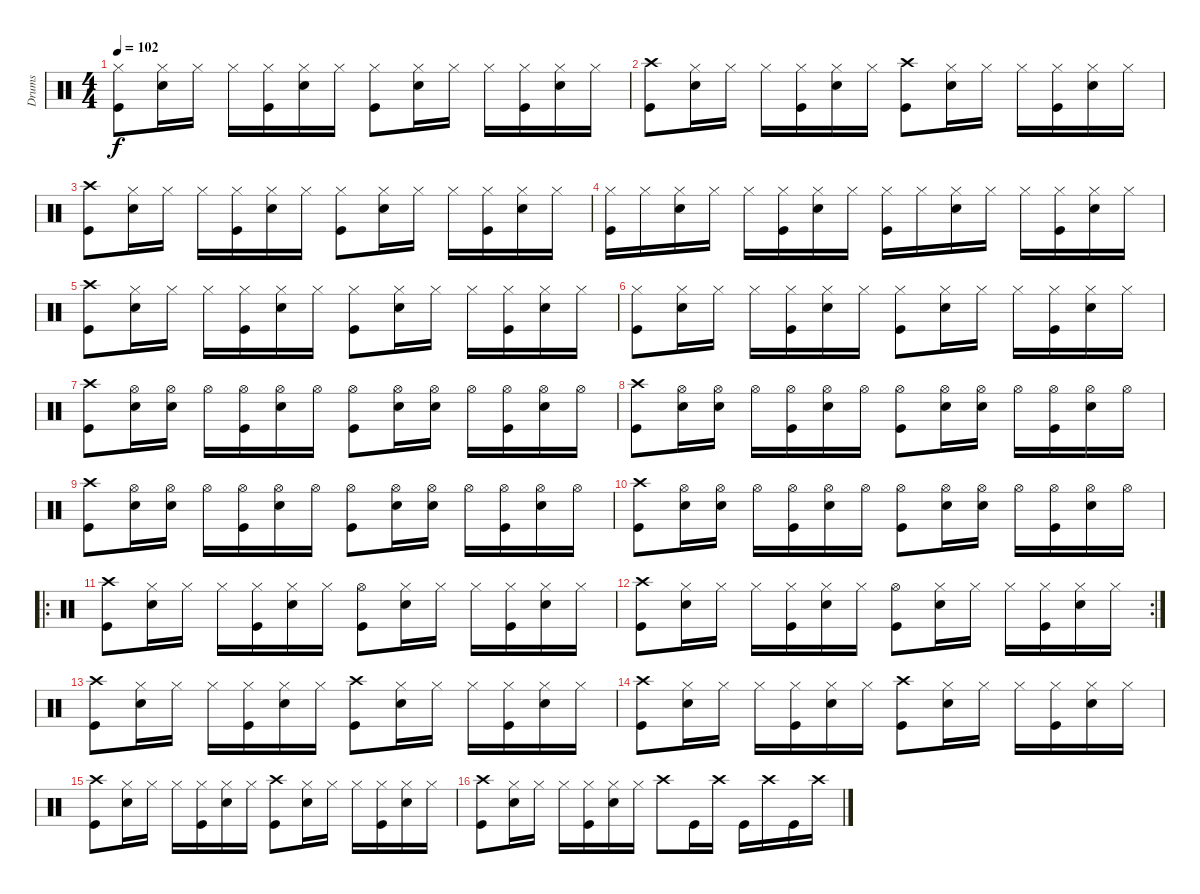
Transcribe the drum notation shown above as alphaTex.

\track ("Drums" "Drums") {instrument percussion}
\staff {score}
\articulation defaults
\ts (4 4)
\tempo 102
\clef neutral
\ks c
("Hi-Hat (closed)" "Kick (hit)").8{dy f} ("Hi-Hat (closed)" "Snare (hit) 2").16 "Hi-Hat (closed)".16 "Hi-Hat (closed)".16 ("Hi-Hat (closed)" "Kick (hit)").16 ("Hi-Hat (closed)" "Snare (hit) 2").16 "Hi-Hat (closed)".16 ("Hi-Hat (closed)" "Kick (hit)").8 ("Hi-Hat (closed)" "Snare (hit) 2").16 "Hi-Hat (closed)".16 "Hi-Hat (closed)".16 ("Hi-Hat (closed)" "Kick (hit)").16 ("Hi-Hat (closed)" "Snare (hit) 2").16 "Hi-Hat (closed)".16 |
("Crash high (hit)" "Kick (hit)").8 ("Hi-Hat (closed)" "Snare (hit) 2").16 "Hi-Hat (closed)".16 "Hi-Hat (closed)".16 ("Hi-Hat (closed)" "Kick (hit)").16 ("Hi-Hat (closed)" "Snare (hit) 2").16 "Hi-Hat (closed)".16 ("Crash high (hit)" "Kick (hit)").8 ("Hi-Hat (closed)" "Snare (hit) 2").16 "Hi-Hat (closed)".16 "Hi-Hat (closed)".16 ("Hi-Hat (closed)" "Kick (hit)").16 ("Hi-Hat (closed)" "Snare (hit) 2").16 "Hi-Hat (closed)".16 |
("Crash high (hit)" "Kick (hit)").8 ("Hi-Hat (closed)" "Snare (hit) 2").16 "Hi-Hat (closed)".16 "Hi-Hat (closed)".16 ("Hi-Hat (closed)" "Kick (hit)").16 ("Hi-Hat (closed)" "Snare (hit) 2").16 "Hi-Hat (closed)".16 ("Hi-Hat (closed)" "Kick (hit)").8 ("Hi-Hat (closed)" "Snare (hit) 2").16 "Hi-Hat (closed)".16 "Hi-Hat (closed)".16 ("Hi-Hat (closed)" "Kick (hit)").16 ("Hi-Hat (closed)" "Snare (hit) 2").16 "Hi-Hat (closed)".16 |
("Hi-Hat (closed)" "Kick (hit)").16 "Hi-Hat (closed)".16 ("Hi-Hat (closed)" "Snare (hit) 2").16 "Hi-Hat (closed)".16 "Hi-Hat (closed)".16 ("Hi-Hat (closed)" "Kick (hit)").16 ("Hi-Hat (closed)" "Snare (hit) 2").16 "Hi-Hat (closed)".16 ("Hi-Hat (closed)" "Kick (hit)").16 "Hi-Hat (closed)".16 ("Hi-Hat (closed)" "Snare (hit) 2").16 "Hi-Hat (closed)".16 "Hi-Hat (closed)".16 ("Hi-Hat (closed)" "Kick (hit)").16 ("Hi-Hat (closed)" "Snare (hit) 2").16 "Hi-Hat (closed)".16 |
("Crash high (hit)" "Kick (hit)").8 ("Hi-Hat (closed)" "Snare (hit) 2").16 "Hi-Hat (closed)".16 "Hi-Hat (closed)".16 ("Hi-Hat (closed)" "Kick (hit)").16 ("Hi-Hat (closed)" "Snare (hit) 2").16 "Hi-Hat (closed)".16 ("Hi-Hat (closed)" "Kick (hit)").8 ("Hi-Hat (closed)" "Snare (hit) 2").16 "Hi-Hat (closed)".16 "Hi-Hat (closed)".16 ("Hi-Hat (closed)" "Kick (hit)").16 ("Hi-Hat (closed)" "Snare (hit) 2").16 "Hi-Hat (closed)".16 |
("Hi-Hat (closed)" "Kick (hit)").8 ("Hi-Hat (closed)" "Snare (hit) 2").16 "Hi-Hat (closed)".16 "Hi-Hat (closed)".16 ("Hi-Hat (closed)" "Kick (hit)").16 ("Hi-Hat (closed)" "Snare (hit) 2").16 "Hi-Hat (closed)".16 ("Hi-Hat (closed)" "Kick (hit)").8 ("Hi-Hat (closed)" "Snare (hit) 2").16 "Hi-Hat (closed)".16 "Hi-Hat (closed)".16 ("Hi-Hat (closed)" "Kick (hit)").16 ("Hi-Hat (closed)" "Snare (hit) 2").16 "Hi-Hat (closed)".16 |
("Crash high (hit)" "Kick (hit)").8 ("Hi-Hat (open)" "Snare (hit) 2").16 ("Hi-Hat (open)" "Snare (hit) 2").16 "Hi-Hat (open)".16 ("Hi-Hat (open)" "Kick (hit)").16 ("Hi-Hat (open)" "Snare (hit) 2").16 "Hi-Hat (open)".16 ("Hi-Hat (open)" "Kick (hit)").8 ("Hi-Hat (open)" "Snare (hit) 2").16 ("Hi-Hat (open)" "Snare (hit) 2").16 "Hi-Hat (open)".16 ("Hi-Hat (open)" "Kick (hit)").16 ("Hi-Hat (open)" "Snare (hit) 2").16 "Hi-Hat (open)".16 |
("Crash high (hit)" "Kick (hit)").8 ("Hi-Hat (open)" "Snare (hit) 2").16 ("Hi-Hat (open)" "Snare (hit) 2").16 "Hi-Hat (open)".16 ("Hi-Hat (open)" "Kick (hit)").16 ("Hi-Hat (open)" "Snare (hit) 2").16 "Hi-Hat (open)".16 ("Hi-Hat (open)" "Kick (hit)").8 ("Hi-Hat (open)" "Snare (hit) 2").16 ("Hi-Hat (open)" "Snare (hit) 2").16 "Hi-Hat (open)".16 ("Hi-Hat (open)" "Kick (hit)").16 ("Hi-Hat (open)" "Snare (hit) 2").16 "Hi-Hat (open)".16 |
("Crash high (hit)" "Kick (hit)").8 ("Hi-Hat (open)" "Snare (hit) 2").16 ("Hi-Hat (open)" "Snare (hit) 2").16 "Hi-Hat (open)".16 ("Hi-Hat (open)" "Kick (hit)").16 ("Hi-Hat (open)" "Snare (hit) 2").16 "Hi-Hat (open)".16 ("Hi-Hat (open)" "Kick (hit)").8 ("Hi-Hat (open)" "Snare (hit) 2").16 ("Hi-Hat (open)" "Snare (hit) 2").16 "Hi-Hat (open)".16 ("Hi-Hat (open)" "Kick (hit)").16 ("Hi-Hat (open)" "Snare (hit) 2").16 "Hi-Hat (open)".16 |
("Crash high (hit)" "Kick (hit)").8 ("Hi-Hat (open)" "Snare (hit) 2").16 ("Hi-Hat (open)" "Snare (hit) 2").16 "Hi-Hat (open)".16 ("Hi-Hat (open)" "Kick (hit)").16 ("Hi-Hat (open)" "Snare (hit) 2").16 "Hi-Hat (open)".16 ("Hi-Hat (open)" "Kick (hit)").8 ("Hi-Hat (open)" "Snare (hit) 2").16 ("Hi-Hat (open)" "Snare (hit) 2").16 "Hi-Hat (open)".16 ("Hi-Hat (open)" "Kick (hit)").16 ("Hi-Hat (open)" "Snare (hit) 2").16 "Hi-Hat (open)".16 |
\ro
("Crash high (hit)" "Kick (hit)").8 ("Hi-Hat (closed)" "Snare (hit) 2").16 "Hi-Hat (closed)".16 "Hi-Hat (closed)".16 ("Hi-Hat (closed)" "Kick (hit)").16 ("Hi-Hat (closed)" "Snare (hit) 2").16 "Hi-Hat (closed)".16 ("Hi-Hat (open)" "Kick (hit)").8 ("Hi-Hat (closed)" "Snare (hit) 2").16 "Hi-Hat (closed)".16 "Hi-Hat (closed)".16 ("Hi-Hat (closed)" "Kick (hit)").16 ("Hi-Hat (closed)" "Snare (hit) 2").16 "Hi-Hat (closed)".16 |
\rc 2
("Crash high (hit)" "Kick (hit)").8 ("Hi-Hat (closed)" "Snare (hit) 2").16 "Hi-Hat (closed)".16 "Hi-Hat (closed)".16 ("Hi-Hat (closed)" "Kick (hit)").16 ("Hi-Hat (closed)" "Snare (hit) 2").16 "Hi-Hat (closed)".16 ("Hi-Hat (open)" "Kick (hit)").8 ("Hi-Hat (closed)" "Snare (hit) 2").16 "Hi-Hat (closed)".16 "Hi-Hat (closed)".16 ("Hi-Hat (closed)" "Kick (hit)").16 ("Hi-Hat (closed)" "Snare (hit) 2").16 "Hi-Hat (closed)".16 |
("Crash high (hit)" "Kick (hit)").8 ("Hi-Hat (closed)" "Snare (hit) 2").16 "Hi-Hat (closed)".16 "Hi-Hat (closed)".16 ("Hi-Hat (closed)" "Kick (hit)").16 ("Hi-Hat (closed)" "Snare (hit) 2").16 "Hi-Hat (closed)".16 ("Crash high (hit)" "Kick (hit)").8 ("Hi-Hat (closed)" "Snare (hit) 2").16 "Hi-Hat (closed)".16 "Hi-Hat (closed)".16 ("Hi-Hat (closed)" "Kick (hit)").16 ("Hi-Hat (closed)" "Snare (hit) 2").16 "Hi-Hat (closed)".16 |
("Crash high (hit)" "Kick (hit)").8 ("Hi-Hat (closed)" "Snare (hit) 2").16 "Hi-Hat (closed)".16 "Hi-Hat (closed)".16 ("Hi-Hat (closed)" "Kick (hit)").16 ("Hi-Hat (closed)" "Snare (hit) 2").16 "Hi-Hat (closed)".16 ("Crash high (hit)" "Kick (hit)").8 ("Hi-Hat (closed)" "Snare (hit) 2").16 "Hi-Hat (closed)".16 "Hi-Hat (closed)".16 ("Hi-Hat (closed)" "Kick (hit)").16 ("Hi-Hat (closed)" "Snare (hit) 2").16 "Hi-Hat (closed)".16 |
("Crash high (hit)" "Kick (hit)").8 ("Hi-Hat (closed)" "Snare (hit) 2").16 "Hi-Hat (closed)".16 "Hi-Hat (closed)".16 ("Hi-Hat (closed)" "Kick (hit)").16 ("Hi-Hat (closed)" "Snare (hit) 2").16 "Hi-Hat (closed)".16 ("Crash high (hit)" "Kick (hit)").8 ("Hi-Hat (closed)" "Snare (hit) 2").16 "Hi-Hat (closed)".16 "Hi-Hat (closed)".16 ("Hi-Hat (closed)" "Kick (hit)").16 ("Hi-Hat (closed)" "Snare (hit) 2").16 "Hi-Hat (closed)".16 |
("Crash high (hit)" "Kick (hit)").8 ("Hi-Hat (closed)" "Snare (hit) 2").16 "Hi-Hat (closed)".16 "Hi-Hat (closed)".16 ("Hi-Hat (closed)" "Kick (hit)").16 ("Hi-Hat (closed)" "Snare (hit) 2").16 "Hi-Hat (closed)".16 "Crash high (hit)".8 "Kick (hit)".16 "Crash high (hit)".16 "Kick (hit)".16 "Crash high (hit)".16 "Kick (hit)".16 "Crash high (hit)".16
